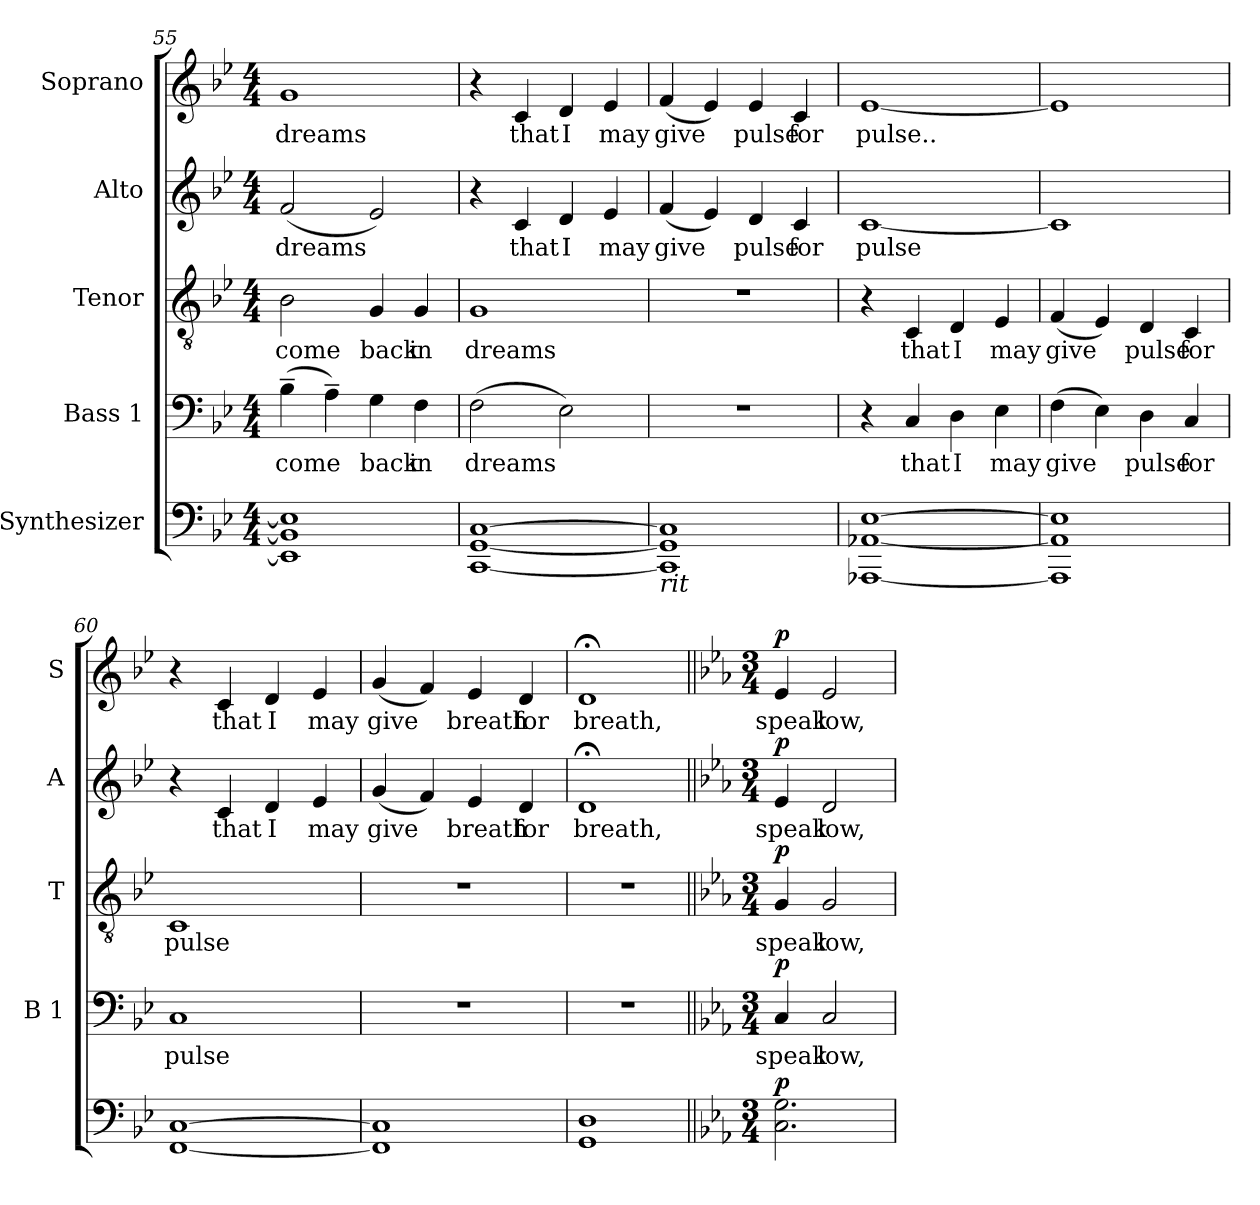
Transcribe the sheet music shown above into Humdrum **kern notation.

**kern	**dynam	**kern	**text	**dynam	**kern	**text	**dynam	**kern	**text	**dynam	**kern	**text	**dynam
*part5	*part5	*part4	*part4	*part4	*part3	*part3	*part3	*part2	*part2	*part2	*part1	*part1	*part1
*staff5	*staff5	*staff4	*staff4	*staff4	*staff3	*staff3	*staff3	*staff2	*staff2	*staff2	*staff1	*staff1	*staff1
*I"Synthesizer	*	*I"Bass 1	*	*	*I"Tenor	*	*	*I"Alto	*	*	*I"Soprano	*	*
*	*	*I'B 1	*	*	*I'T	*	*	*I'A	*	*	*I'S	*	*
*clefF4	*	*clefF4	*	*	*clefGv2	*	*	*clefG2	*	*	*clefG2	*	*
*k[b-e-]	*	*k[b-e-]	*	*	*k[b-e-]	*	*	*k[b-e-]	*	*	*k[b-e-]	*	*
*B-:	*	*B-:	*	*	*B-:	*	*	*B-:	*	*	*B-:	*	*
*M4/4	*	*M4/4	*	*	*M4/4	*	*	*M4/4	*	*	*M4/4	*	*
=55	=55	=55	=55	=55	=55	=55	=55	=55	=55	=55	=55	=55	=55
1EE-] 1BB-] 1E-]	.	(4B-~>\	come	.	2B-\	come	.	(2f/	dreams	.	1g	dreams	.
.	.	4A~>\)	.	.	.	.	.	.	.	.	.	.	.
.	.	4G\	back	.	4G/	back	.	2e-/)	.	.	.	.	.
.	.	4F\	in	.	4G/	in	.	.	.	.	.	.	.
!!LO:PB:g=z
=56	=56	=56	=56	=56	=56	=56	=56	=56	=56	=56	=56	=56	=56
[1CC [1GG [1C	.	(2F\	dreams	.	1G	dreams	.	4r	.	.	4r	.	.
.	.	.	.	.	.	.	.	4c/	that	.	4c/	that	.
.	.	2E-\)	.	.	.	.	.	4d/	I	.	4d/	I	.
.	.	.	.	.	.	.	.	4e-/	may	.	4e-/	may	.
=57	=57	=57	=57	=57	=57	=57	=57	=57	=57	=57	=57	=57	=57
!LO:TX:b:i:t=rit	!	!	!	!	!	!	!	!	!	!	!	!	!
1CC] 1GG] 1C]	.	1r	.	.	1r	.	.	(4f/	give	.	(4f/	give	.
.	.	.	.	.	.	.	.	4e-/)	.	.	4e-/)	.	.
.	.	.	.	.	.	.	.	4d/	pulse	.	4e-/	pulse	.
.	.	.	.	.	.	.	.	4c/	for	.	4c/	for	.
=58	=58	=58	=58	=58	=58	=58	=58	=58	=58	=58	=58	=58	=58
[1AAA-X [1AA-X [1E-	.	4r	.	.	4r	.	.	[1c	pulse	.	[1e-	pulse..	.
.	.	4C/	that	.	4C/	that	.	.	.	.	.	.	.
.	.	4D\	I	.	4D/	I	.	.	.	.	.	.	.
.	.	4E-\	may	.	4E-/	may	.	.	.	.	.	.	.
=59	=59	=59	=59	=59	=59	=59	=59	=59	=59	=59	=59	=59	=59
1AAA-] 1AA-] 1E-]	.	(4F\	give	.	(4F/	give	.	1c]	.	.	1e-]	.	.
.	.	4E-\)	.	.	4E-/)	.	.	.	.	.	.	.	.
.	.	4D\	pulse	.	4D/	pulse	.	.	.	.	.	.	.
.	.	4C/	for	.	4C/	for	.	.	.	.	.	.	.
=60	=60	=60	=60	=60	=60	=60	=60	=60	=60	=60	=60	=60	=60
[1FF [1C	.	1C	pulse	.	1C	pulse	.	4r	.	.	4r	.	.
.	.	.	.	.	.	.	.	4c/	that	.	4c/	that	.
.	.	.	.	.	.	.	.	4d/	I	.	4d/	I	.
.	.	.	.	.	.	.	.	4e-/	may	.	4e-/	may	.
!!LO:LB:g=z
=61	=61	=61	=61	=61	=61	=61	=61	=61	=61	=61	=61	=61	=61
1FF] 1C]	.	1r	.	.	1r	.	.	(4g/	give	.	(4g/	give	.
.	.	.	.	.	.	.	.	4f/)	.	.	4f/)	.	.
.	.	.	.	.	.	.	.	4e-/	breath	.	4e-/	breath	.
.	.	.	.	.	.	.	.	4d/	for	.	4d/	for	.
=62	=62	=62	=62	=62	=62	=62	=62	=62	=62	=62	=62	=62	=62
1GG 1D	.	1r	.	.	1r	.	.	1d;<Z	breath,	.	1d;<Z	breath,	.
=63||	=63||	=63||	=63||	=63||	=63||	=63||	=63||	=63||	=63||	=63||	=63||	=63||	=63||
*k[b-e-a-]	*	*k[b-e-a-]	*	*	*k[b-e-a-]	*	*	*k[b-e-a-]	*	*	*k[b-e-a-]	*	*
*E-:	*	*E-:	*	*	*E-:	*	*	*E-:	*	*	*E-:	*	*
*M3/4	*	*M3/4	*	*	*M3/4	*	*	*M3/4	*	*	*M3/4	*	*
!	!LO:DY:a	!	!	!LO:DY:a	!	!	!LO:DY:a	!	!	!LO:DY:a	!	!	!LO:DY:a
2.C\ 2.G\	p	4C/	speak	p	4G/	speak	p	4e-/	speak	p	4e-/	speak	p
.	.	2C/	low,	.	2G/	low,	.	2d/	low,	.	2e-/	low,	.
=	=	=	=	=	=	=	=	=	=	=	=	=	=
*-	*-	*-	*-	*-	*-	*-	*-	*-	*-	*-	*-	*-	*-
